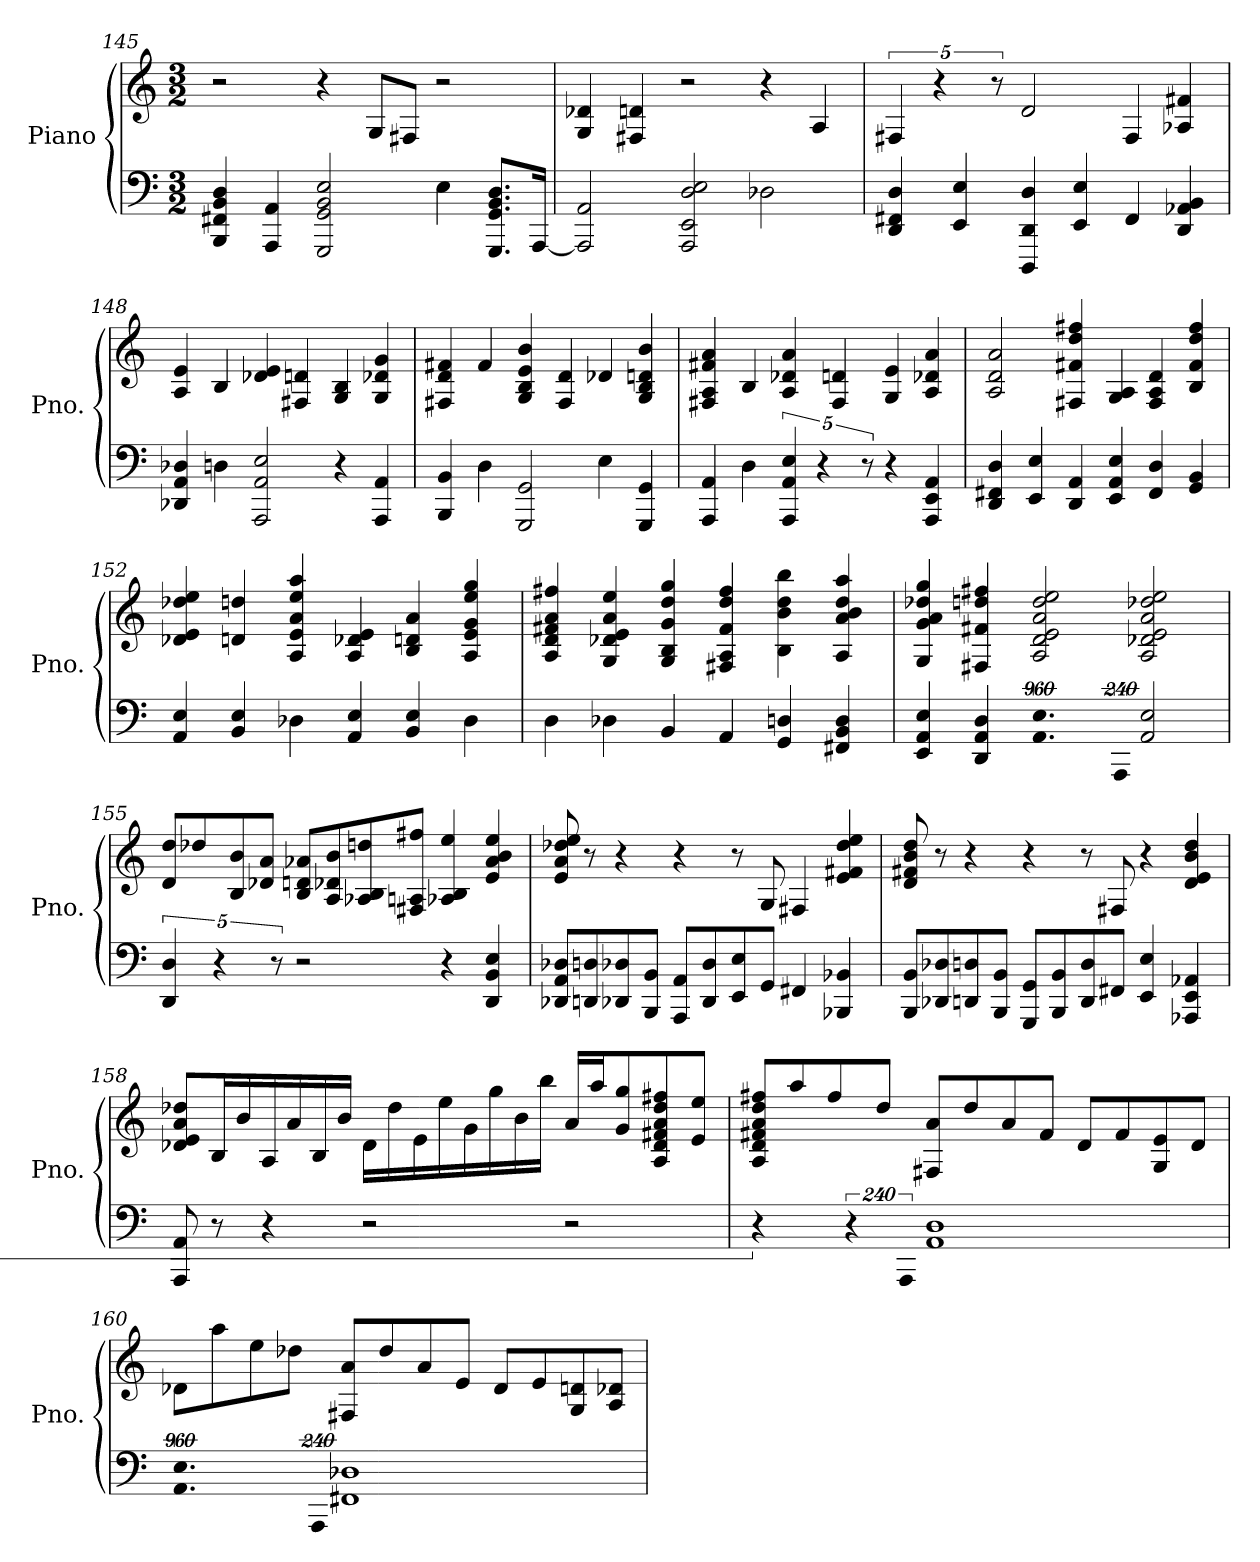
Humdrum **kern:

**kern	**kern
*part1	*part1
*staff2	*staff1
*I"Piano	*
*I'Pno.	*
*clefF4	*clefG2
*k[]	*k[]
*M3/2	*M3/2
=145	=145
4BBB/ 4FF#X/ 4BB/ 4D/	2r
4AAA/ 4AA/	.
2GGG/ 2GG/ 2BB/ 2E/	4r
.	8G/L
.	8F#X/J
4E\	2r
8.GGG/ 8.GG/ 8.BB/ 8.D/L	.
[16AAA/Jk	.
=146	=146
2AAA/] 2AA/	4G/ 4d-X/
.	4F#X/ 4dn/
2AAA/ 2EE/ 2D/ 2E/	2r
2D-X\	4r
.	4A/
=147	=147
4DD/ 4FF#X/ 4D/	5F#X/
.	5r
4EE/ 4E/	.
.	10r
4DDD/ 4DD/ 4D/	2d/
4EE/ 4E/	.
4FF#/	4F#/
4DD/ 4AA-X/ 4BB/	4A-X/ 4f#X/
=148	=148
4DD-X/ 4AA/ 4D-X/	4A/ 4e/
4Dn\	4B/
2AAA/ 2AA/ 2E/	4d-X/ 4e/
.	4F#X/ 4dn/
4r	4G/ 4B/
4AAA/ 4AA/	4G/ 4d-X/ 4g/
=149	=149
4BBB/ 4BB/	4F#X/ 4d/ 4f#X/
4D\	4f#/
2GGG/ 2GG/	4G/ 4B/ 4e/ 4b/
.	4F#/ 4d/
4E\	4d-X/
4GGG/ 4GG/	4G/ 4B/ 4dn/ 4b/
=150	=150
4AAA/ 4AA/	4F#X/ 4A/ 4f#X/ 4a/
4D\	4B/
5AAA/ 5AA/ 5E/	4A/ 4d-X/ 4a/
5r	.
.	4F#/ 4dn/
10r	.
4r	4G/ 4e/
4AAA/ 4EE/ 4AA/	4A/ 4d-X/ 4a/
=151	=151
4DD/ 4FF#X/ 4D/	2A/ 2d/ 2a/
4EE/ 4E/	.
4DD/ 4AA/	4F#X/ 4f#X/ 4dd/ 4ff#X/
4EE/ 4AA/ 4E/	4G/ 4A/
4FF#/ 4D/	4F#/ 4A/ 4d/
4GG/ 4BB/	4B/ 4f#/ 4dd/ 4ff#/
=152	=152
4AA/ 4E/	4d-X/ 4e/ 4dd-X/ 4ee/
4BB/ 4E/	4dn/ 4ddn/
4D-X\	4A/ 4e/ 4a/ 4ee/ 4aa/
4AA/ 4E/	4A/ 4d-X/ 4e/
4BB/ 4E/	4B/ 4dn/ 4a/
4D-\	4A/ 4e/ 4g/ 4ee/ 4gg/
=153	=153
4D\	4A/ 4d/ 4f#X/ 4a/ 4ff#X/
4D-X\	4G/ 4d-X/ 4e/ 4a/ 4ee/
4BB/	4G/ 4B/ 4g/ 4dd/ 4gg/
4AA/	4F#X/ 4A/ 4f#/ 4dd/ 4ff#/
4GG/ 4Dn/	4B\ 4b\ 4dd\ 4bb\
4FF#X/ 4BB/ 4D/	4A/ 4a/ 4b/ 4dd/ 4aa/
=154	=154
4EE/ 4AA/ 4E/	4G/ 4g/ 4a/ 4dd-X/ 4gg/
4DD/ 4AA/ 4D/	4F#X/ 4f#X/ 4ddn/ 4ff#X/
!LO:N:vis=2.	!
1920%823AA/ 1920%823E/	2A/ 2d/ 2e/ 2a/ 2dd/ 2ee/
!LO:N:vis=8	!
1920%137AAA/	.
2AA/ 2E/	2A/ 2d-X/ 2e/ 2a/ 2dd-X/ 2ee/
=155	=155
5DD/ 5D/	8d/ 8dd/L
.	8dd-X/
5r	.
.	8B/ 8b/
.	8d-X/ 8a/J
10r	.
2r	8B/ 8dn/ 8a-X/L
.	8A/ 8d-X/ 8b/
.	8A-X/ 8B/ 8ddn/
.	8F#X/ 8An/ 8ff#X/J
4r	4A-X/ 4B/ 4ee/
4DD/ 4BB/ 4E/	4e/ 4a-/ 4b/ 4ee/
=156	=156
8DD-X/ 8AA/ 8D-X/L	8e/ 8a/ 8dd-X/ 8ee/
8DDn/ 8Dn/	8r
8DD-X/ 8D-X/	4r
8BBB/ 8BB/J	.
8AAA/ 8AA/L	4r
8DD-/ 8D-/	.
8EE/ 8E/	8r
8GG/J	8G/
4FF#X/	4F#X/
4BBB-X/ 4BB-X/	4e/ 4f#X/ 4dd-/ 4ee/
=157	=157
8BBB/ 8BB/L	8d/ 8f#X/ 8b/ 8dd/
8DD-X/ 8D-X/	8r
8DDn/ 8Dn/	4r
8BBB/ 8BB/J	.
8GGG/ 8GG/L	4r
8BBB/ 8BB/	.
8DD/ 8D/	8r
8FF#X/J	8F#X/
4EE/ 4E/	4r
4AAA-X/ 4EE/ 4AA-X/	4d/ 4e/ 4b/ 4dd/
=158	=158
8AAA/ 8AA/	8d-X/ 8e/ 8a/ 8dd-X/L
8r	16B/L
.	16b/
4r	16A/
.	16a/
.	16B/
.	16b/JJ
2r	16d-\LL
.	16dd-\
.	16e\
.	16ee\
.	16g\
.	16gg\
.	16b\
.	16bb\JJ
2r	16a/LL
.	16aa/J
.	8g/ 8gg/
.	8A/ 8d-/ 8f#X/ 8a/ 8dd-/ 8ff#X/
.	8e/ 8ee/J
=159	=159
!LO:N:vis=2	!
640%183r	8A/ 8d/ 8f#X/ 8a/ 8dd/ 8ff#X/L
.	8aa/
.	8ff#/
!LO:N:vis=4	!
960%137r	.
.	8dd/J
!LO:N:vis=8	!
1920%137AAA/	.
1AA 1D	8F#X/ 8a/L
.	8dd/
.	8a/
.	8f#/J
.	8d/L
.	8f#/
.	8G/ 8e/
.	8d/J
=160	=160
!LO:N:vis=2.	!
1920%823AA/ 1920%823E/	8d-X\L
.	8aa\
.	8ee\
.	8dd-X\J
!LO:N:vis=8	!
1920%137AAA/	.
1FF#X 1D-X	8F#X/ 8a/L
.	8dd-/
.	8a/
.	8e/J
.	8d-/L
.	8e/
.	8G/ 8dn/
.	8A/ 8d-X/J
=	=
*-	*-
